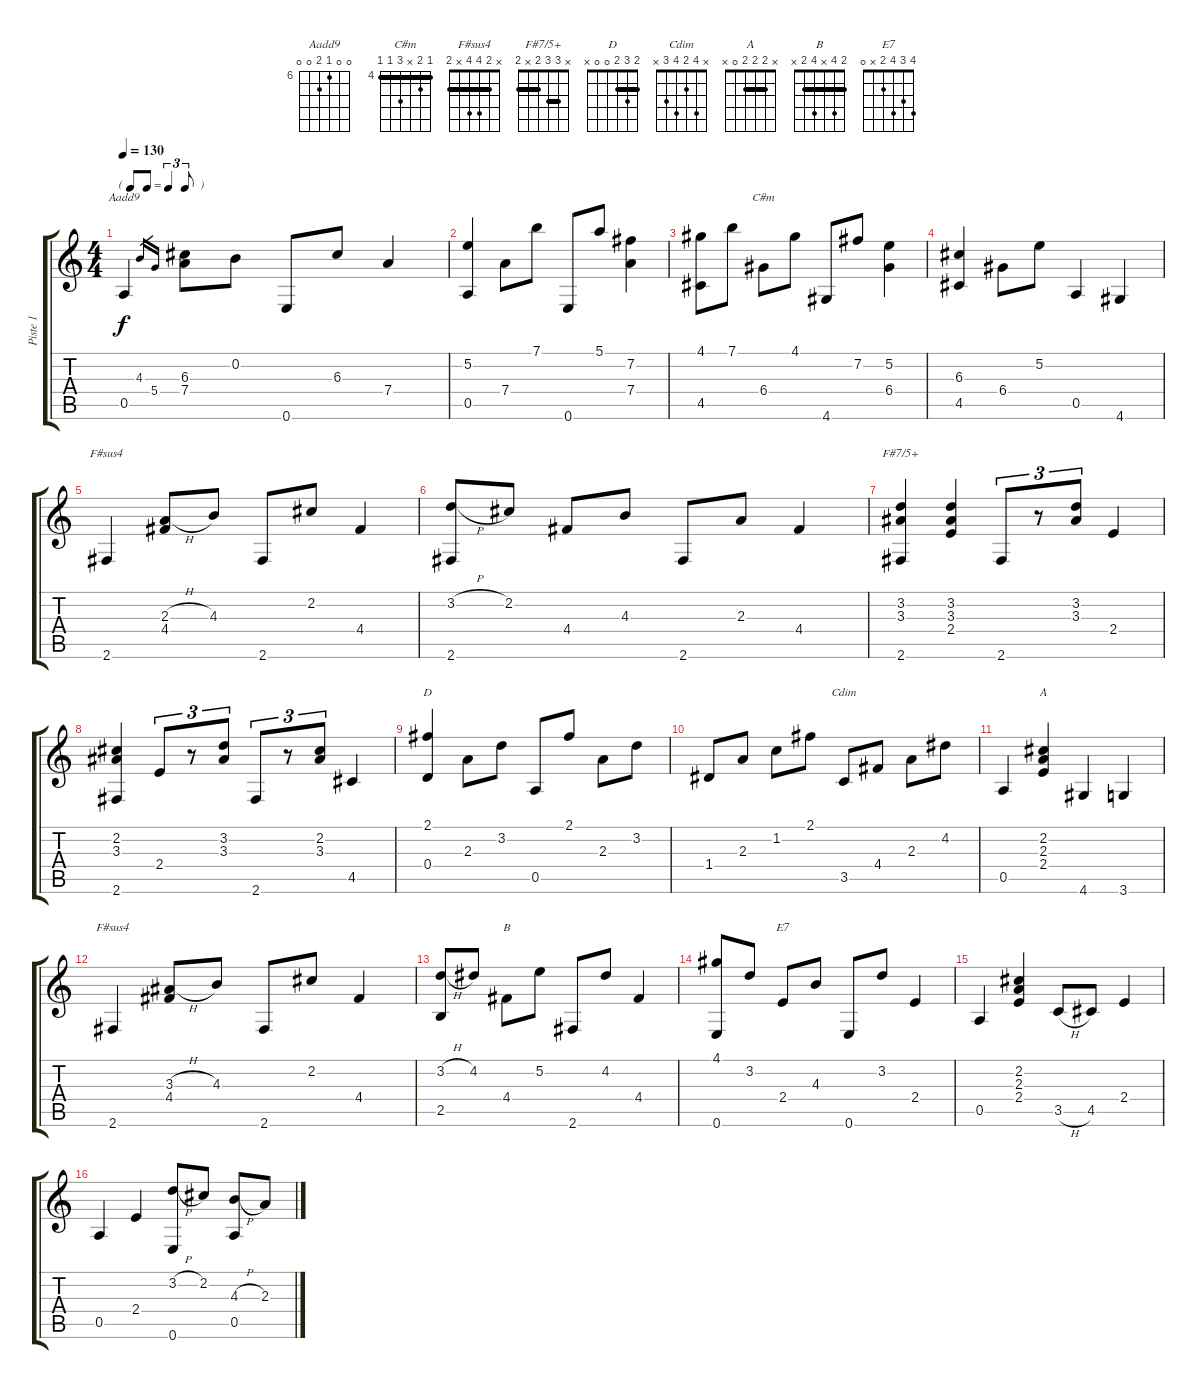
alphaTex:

\track ("Piste 1" "Piste 1") {instrument acousticguitarnylon}
\staff {score tabs}
\tuning (E4 B3 G3 D3 A2 E2) {hide}
\chord ("Aadd9" 0 0 6 7 0 0) {firstfret 6}
\chord ("C#m" 4 5 x 6 4 4) {firstfret 4 barre 4}
\chord ("F#sus4" 2 2 4 4 x 2) {barre 2}
\chord ("F#7/5+" x 3 3 2 x 2) {barre (2 3)}
\chord ("D" 2 3 2 0 0 x) {barre 2}
\chord ("Cdim" x 4 2 4 3 x)
\chord ("A" x 2 2 2 0 x) {barre 2}
\chord ("F#sus4" x 2 4 4 x 2) {barre 2}
\chord ("B" 2 4 x 4 2 x) {barre 2}
\chord ("E7" 4 3 4 2 x 0)
\ts (4 4)
\tf triplet8th
\tempo 130
\clef g2
\ks c
0.5.4{ch "Aadd9" dy f} 4.3.16{gr} 5.4.16{gr} (6.3 7.4).8 0.2.8 0.6.8 6.3.8 7.4.4 |
(5.2 0.5).4 7.4.8 7.1.8 0.6.8 5.1.8 (7.2 7.4).4 |
(4.1 4.5).8 7.1.8 6.4.8{ch "C#m"} 4.1.8 4.6.8 7.2.8 (5.2 6.4).4 |
(6.3 4.5).4 6.4.8 5.2.8 0.5.4 4.6.4 |
2.6.4{ch "F#sus4"} (2.3{h} 4.4).8 4.3.8 2.6.8 2.2.8 4.4.4 |
(3.2{h} 2.6).8 2.2.8 4.4.8 4.3.8 2.6.8 2.3.8 4.4.4 |
(3.2 3.3 2.6).4{ch "F#7/5+"} (3.2 3.3 2.4).4 2.6.8{tu (3 2)} r.8{tu (3 2)} (3.2 3.3).8{tu (3 2)} 2.4.4 |
(2.2 3.3 2.6).4 2.4.8{tu (3 2)} r.8{tu (3 2)} (3.2 3.3).8{tu (3 2)} 2.6.8{tu (3 2)} r.8{tu (3 2)} (2.2 3.3).8{tu (3 2)} 4.5.4 |
(2.1 0.4).4{ch "D"} 2.3.8 3.2.8 0.5.8 2.1.8 2.3.8 3.2.8 |
1.4.8 2.3.8 1.2.8 2.1.8 3.5.8{ch "Cdim"} 4.4.8 2.3.8 4.2.8 |
0.5.4 (2.2 2.3 2.4).4{ch "A"} 4.6.4 3.6.4 |
2.6.4{ch "F#sus4"} (3.3{h} 4.4).8 4.3.8 2.6.8 2.2.8 4.4.4 |
(3.2{h} 2.5).8 4.2.8 4.4.8{ch "B"} 5.2.8 2.6.8 4.2.8 4.4.4 |
(4.1 0.6).8 3.2.8 2.4.8{ch "E7"} 4.3.8 0.6.8 3.2.8 2.4.4 |
0.5.4 (2.2 2.3 2.4).4 3.5{h}.8 4.5.8 2.4.4 |
0.5.4 2.4.4 (3.2{h} 0.6).8 2.2.8 (4.3{h} 0.5).8 2.3.8
